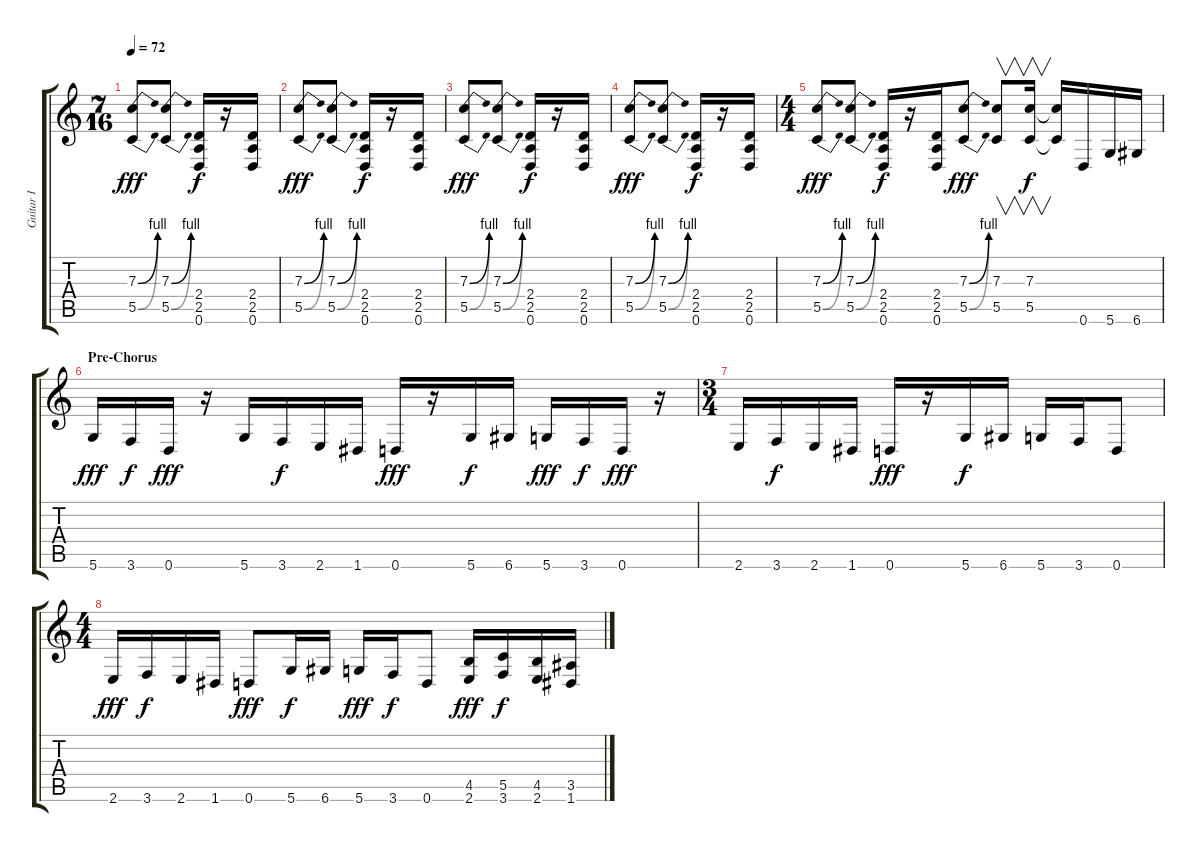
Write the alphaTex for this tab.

\track ("Guitar I" "Guitar I") {instrument distortionguitar}
\staff {score tabs}
\tuning (D4 A3 F3 C3 G2 D2) {hide}
\ts (7 16)
\tempo 72
\clef g2
\ks c
(7.3{be (bend 0 0 60 4)} 5.5{be (bend 0 0 60 4)}).8{dy fff} (7.3{be (bend 0 0 60 4)} 5.5{be (bend 0 0 60 4)}).8 (2.4 2.5 0.6).16{dy f} r.16 (2.4 2.5 0.6).16 |
(7.3{be (bend 0 0 60 4)} 5.5{be (bend 0 0 60 4)}).8{dy fff} (7.3{be (bend 0 0 60 4)} 5.5{be (bend 0 0 60 4)}).8 (2.4 2.5 0.6).16{dy f} r.16 (2.4 2.5 0.6).16 |
(7.3{be (bend 0 0 60 4)} 5.5{be (bend 0 0 60 4)}).8{dy fff} (7.3{be (bend 0 0 60 4)} 5.5{be (bend 0 0 60 4)}).8 (2.4 2.5 0.6).16{dy f} r.16 (2.4 2.5 0.6).16 |
(7.3{be (bend 0 0 60 4)} 5.5{be (bend 0 0 60 4)}).8{dy fff} (7.3{be (bend 0 0 60 4)} 5.5{be (bend 0 0 60 4)}).8 (2.4 2.5 0.6).16{dy f} r.16 (2.4 2.5 0.6).16 |
\ts (4 4)
(7.3{be (bend 0 0 60 4)} 5.5{be (bend 0 0 60 4)}).8{dy fff} (7.3{be (bend 0 0 60 4)} 5.5{be (bend 0 0 60 4)}).8 (2.4 2.5 0.6).16{dy f} r.16 (2.4 2.5 0.6).16 (7.3{be (bend 0 0 60 4)} 5.5{be (bend 0 0 60 4)}).8{dy fff} (7.3 5.5).8{v} (7.3 5.5).16{v dy f} (7.3{t} 5.5{t}).16 0.6.16 5.6.16 6.6.16 |
\section ("" "Pre-Chorus")
5.6.16{dy fff} 3.6.16{dy f} 0.6.16{dy fff} r.16 5.6.16 3.6.16{dy f} 2.6.16 1.6.16 0.6.16{dy fff} r.16 5.6.16{dy f} 6.6.16 5.6.16{dy fff} 3.6.16{dy f} 0.6.16{dy fff} r.16 |
\ts (3 4)
2.6.16 3.6.16{dy f} 2.6.16 1.6.16 0.6.16{dy fff} r.16 5.6.16{dy f} 6.6.16 5.6.16 3.6.16 0.6.8 |
\ts (4 4)
2.6.16{dy fff} 3.6.16{dy f} 2.6.16 1.6.16 0.6.8{dy fff} 5.6.16{dy f} 6.6.16 5.6.16{dy fff} 3.6.16{dy f} 0.6.8 (4.5 2.6).16{dy fff} (5.5 3.6).16{dy f} (4.5 2.6).16 (3.5 1.6).16
